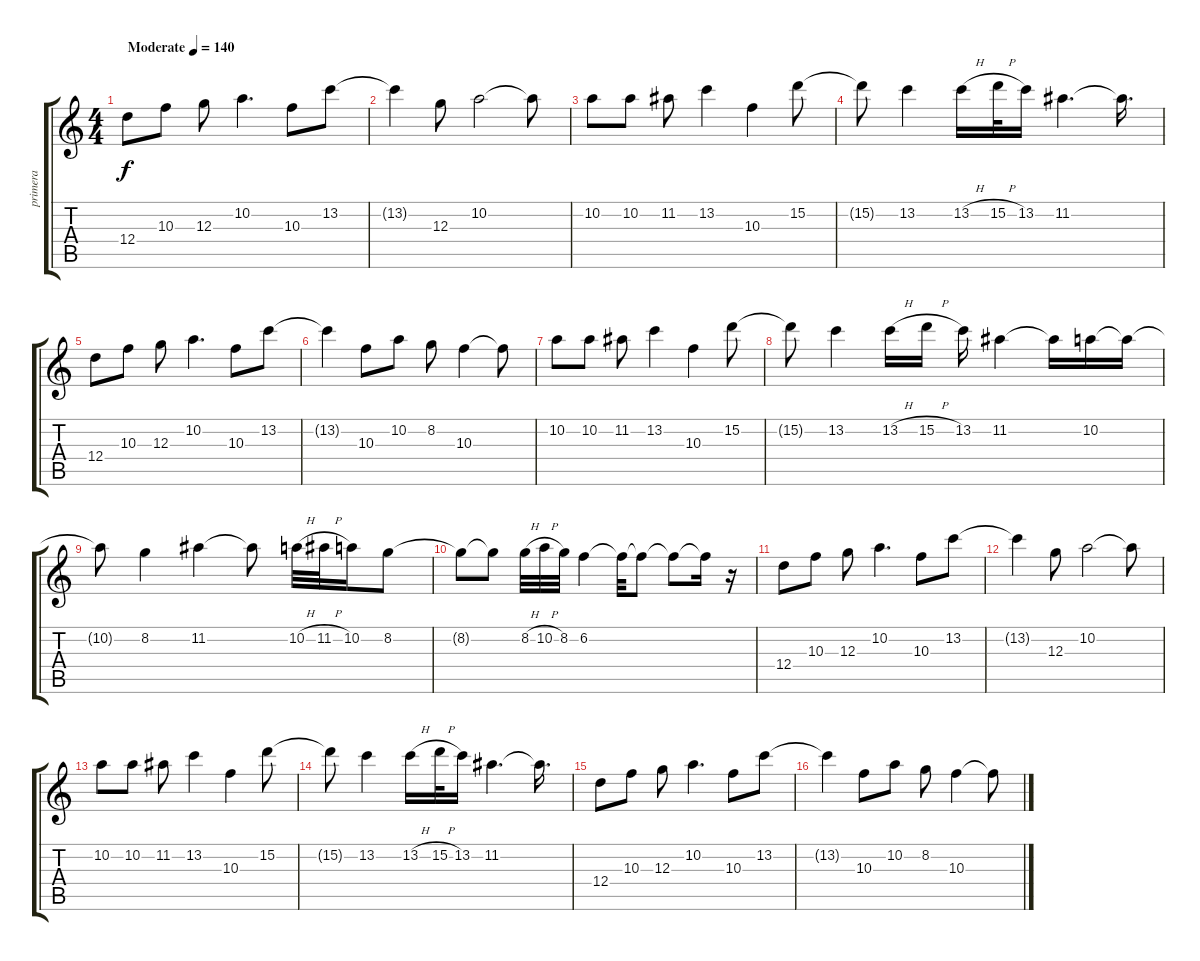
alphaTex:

\track ("primera" "primera") {instrument distortionguitar}
\staff {score tabs}
\tuning (E4 B3 G3 D3 A2 E2) {hide}
\ts (4 4)
\tempo (140 "Moderate")
\clef g2
\ks c
12.4.8{dy f instrument distortionguitar} 10.3.8 12.3.8 10.2.4{d} 10.3.8 13.2.8 |
13.2{t}.4 12.3.8 10.2.2 10.2{t}.8 |
10.2.8 10.2.8 11.2.8 13.2.4 10.3.4 15.2.8 |
15.2{t}.8 13.2.4 13.2{h}.16 15.2{h}.32 13.2.16 11.2.4{d} 11.2{t}.16{d} |
12.4.8 10.3.8 12.3.8 10.2.4{d} 10.3.8 13.2.8 |
13.2{t}.4 10.3.8 10.2.8 8.2.8 10.3.4 10.3{t}.8 |
10.2.8 10.2.8 11.2.8 13.2.4 10.3.4 15.2.8 |
15.2{t}.8 13.2.4 13.2{h}.16 15.2{h}.16 13.2.16 11.2.4 11.2{t}.16 10.2.16 10.2{t}.16 |
10.2{t}.8 8.2.4 11.2.4 11.2{t}.8 10.2{h}.32 11.2{h}.32 10.2.16 8.2.8 |
8.2{t}.8 8.2{t}.8 8.2{h}.32 10.2{h}.32 8.2.32 6.2.4 6.2{t}.32 6.2{t}.8 6.2{t}.8 6.2{t}.16 r.16 |
12.4.8 10.3.8 12.3.8 10.2.4{d} 10.3.8 13.2.8 |
13.2{t}.4 12.3.8 10.2.2 10.2{t}.8 |
10.2.8 10.2.8 11.2.8 13.2.4 10.3.4 15.2.8 |
15.2{t}.8 13.2.4 13.2{h}.16 15.2{h}.32 13.2.16 11.2.4{d} 11.2{t}.16{d} |
12.4.8 10.3.8 12.3.8 10.2.4{d} 10.3.8 13.2.8 |
13.2{t}.4 10.3.8 10.2.8 8.2.8 10.3.4 10.3{t}.8
